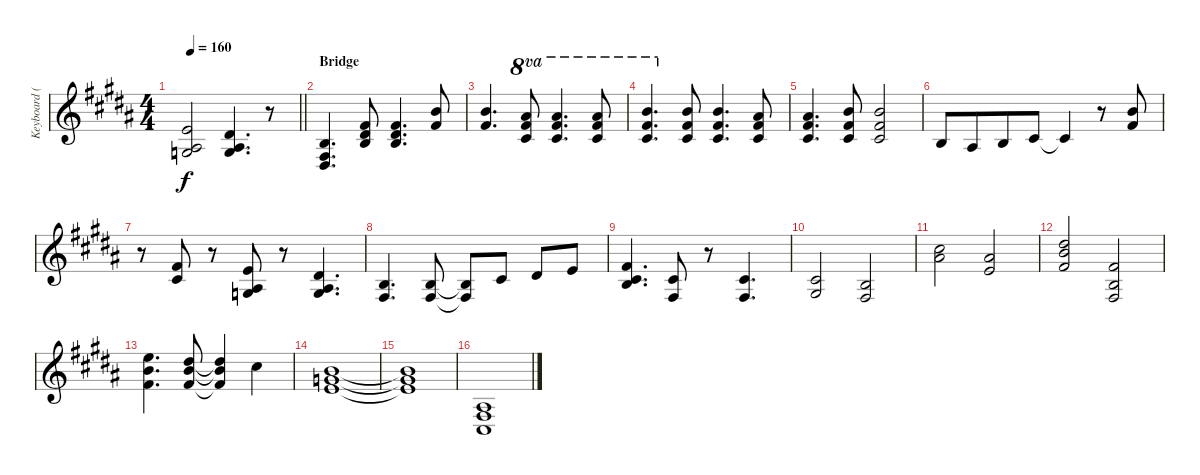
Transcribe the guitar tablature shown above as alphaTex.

\track ("Keyboard (L)" "Keyboard (") {instrument acousticgrandpiano}
\staff {score}
\tuning (E4 B3 G3 D3 A2 E2 B1) {hide}
\ts (4 4)
\tempo 160
\clef g2
\barLineRight lightlight
\ks b
(0.1 0.3 8.4).2{dy f} (4.2 3.3 5.4).4{d} r.8 |
\section ("" "Bridge")
(4.3 1.4 9.5).4{d} (2.1 0.2 8.3).8 (2.1 0.2 8.3).4{d} (7.1 7.2).8 |
(7.1 7.2).4{d} (9.1 19.2 27.3).8{ot 8va} (9.1 19.2 27.3).4{d ot 8va} (9.1 19.2 27.3).8{ot 8va} |
(9.1 19.2 28.3).4{d ot 8va} (2.2 11.3 21.4).8 (2.2 11.3 21.4).4{d} (6.1 2.2 11.3).8 |
(6.1 2.2 11.3).4{d} (7.1 2.2 11.3).8 (7.1 2.2 11.3).2 |
0.2.8 3.3.8{beam merge} 0.2.8 2.2.8 2.2{t}.4 r.8 (7.1 7.2).8 |
r.8 (2.1 2.2).8 r.8 (0.1 0.3 8.4).8 r.8 (4.2 0.3 8.4).4{d} |
(0.2 4.4).4{d} (0.2 4.4).8 (0.2{t} 4.4{t}).8 2.2.8 4.2.8 5.2.8 |
(7.2 6.3 9.4).4{d} (6.3 4.4).8 r.8 (6.3 4.4).4{d} |
(2.2 1.3).2 (0.2 4.4).2 |
(6.1 14.2).2 (6.1 5.2).2 |
(2.1 12.2 20.3).2 (2.1 0.2 4.4).2 |
(2.1 12.2 21.3).4{d} (2.1 12.2 20.3).8 (2.1{t} 12.2{t} 20.3{t}).4 18.3.4 |
(0.1 12.2 12.3).1 |
(0.1{t} 12.2{t} 12.3{t}).1 |
(3.3 4.4 4.5).1
